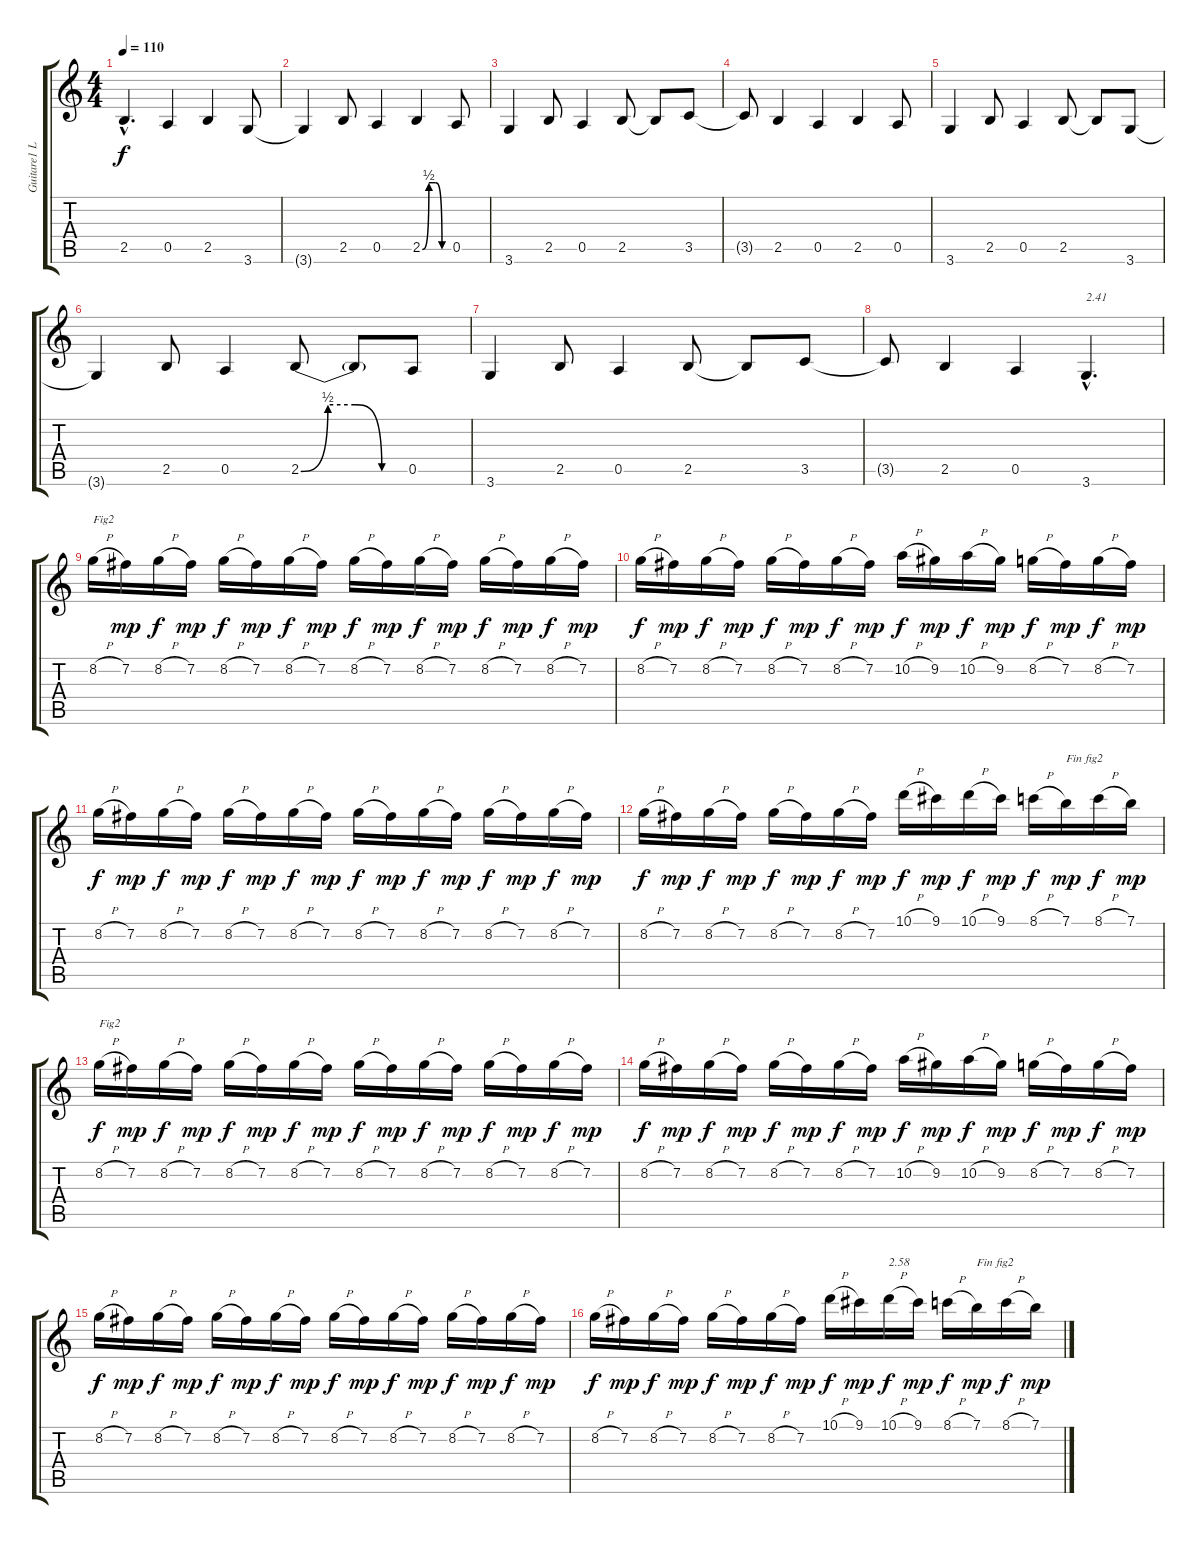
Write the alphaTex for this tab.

\track ("Guitare1 Live" "Guitare1 L") {instrument overdrivenguitar}
\staff {score tabs}
\tuning (E4 B3 G3 D3 A2 E2) {hide}
\ts (4 4)
\tempo 110
\clef g2
\ks c
2.5{hac}.4{d dy f} 0.5.4 2.5.4 3.6.8 |
3.6{t}.4 2.5.8 0.5.4 2.5{be (custom 0 0 15 2 30 2 45 0 60 0)}.4 0.5.8 |
3.6.4 2.5.8 0.5.4 2.5.8 2.5{t}.8 3.5.8 |
3.5{t}.8 2.5.4 0.5.4 2.5.4 0.5.8 |
3.6.4 2.5.8 0.5.4 2.5.8 2.5{t}.8 3.6.8 |
3.6{t}.4 2.5.8 0.5.4 2.5{be (custom 0 0 15 2 30 2 45 0 60 0)}.8 2.5{t}.8 0.5.8 |
3.6.4 2.5.8 0.5.4 2.5.8 2.5{t}.8 3.5.8 |
3.5{t}.8 2.5.4 0.5.4 3.6{hac}.4{d txt "2.41"} |
8.2{h}.16{txt "Fig2"} 7.2.16{dy mp} 8.2{h}.16{dy f} 7.2.16{dy mp} 8.2{h}.16{dy f} 7.2.16{dy mp} 8.2{h}.16{dy f} 7.2.16{dy mp} 8.2{h}.16{dy f} 7.2.16{dy mp} 8.2{h}.16{dy f} 7.2.16{dy mp} 8.2{h}.16{dy f} 7.2.16{dy mp} 8.2{h}.16{dy f} 7.2.16{dy mp} |
8.2{h}.16{dy f} 7.2.16{dy mp} 8.2{h}.16{dy f} 7.2.16{dy mp} 8.2{h}.16{dy f} 7.2.16{dy mp} 8.2{h}.16{dy f} 7.2.16{dy mp} 10.2{h}.16{dy f} 9.2.16{dy mp} 10.2{h}.16{dy f} 9.2.16{dy mp} 8.2{h}.16{dy f} 7.2.16{dy mp} 8.2{h}.16{dy f} 7.2.16{dy mp} |
8.2{h}.16{dy f} 7.2.16{dy mp} 8.2{h}.16{dy f} 7.2.16{dy mp} 8.2{h}.16{dy f} 7.2.16{dy mp} 8.2{h}.16{dy f} 7.2.16{dy mp} 8.2{h}.16{dy f} 7.2.16{dy mp} 8.2{h}.16{dy f} 7.2.16{dy mp} 8.2{h}.16{dy f} 7.2.16{dy mp} 8.2{h}.16{dy f} 7.2.16{dy mp} |
8.2{h}.16{dy f} 7.2.16{dy mp} 8.2{h}.16{dy f} 7.2.16{dy mp} 8.2{h}.16{dy f} 7.2.16{dy mp} 8.2{h}.16{dy f} 7.2.16{dy mp} 10.1{h}.16{dy f} 9.1.16{dy mp} 10.1{h}.16{dy f} 9.1.16{dy mp} 8.1{h}.16{dy f} 7.1.16{txt "Fin fig2" dy mp} 8.1{h}.16{dy f} 7.1.16{dy mp} |
8.2{h}.16{txt "Fig2" dy f} 7.2.16{dy mp} 8.2{h}.16{dy f} 7.2.16{dy mp} 8.2{h}.16{dy f} 7.2.16{dy mp} 8.2{h}.16{dy f} 7.2.16{dy mp} 8.2{h}.16{dy f} 7.2.16{dy mp} 8.2{h}.16{dy f} 7.2.16{dy mp} 8.2{h}.16{dy f} 7.2.16{dy mp} 8.2{h}.16{dy f} 7.2.16{dy mp} |
8.2{h}.16{dy f} 7.2.16{dy mp} 8.2{h}.16{dy f} 7.2.16{dy mp} 8.2{h}.16{dy f} 7.2.16{dy mp} 8.2{h}.16{dy f} 7.2.16{dy mp} 10.2{h}.16{dy f} 9.2.16{dy mp} 10.2{h}.16{dy f} 9.2.16{dy mp} 8.2{h}.16{dy f} 7.2.16{dy mp} 8.2{h}.16{dy f} 7.2.16{dy mp} |
8.2{h}.16{dy f} 7.2.16{dy mp} 8.2{h}.16{dy f} 7.2.16{dy mp} 8.2{h}.16{dy f} 7.2.16{dy mp} 8.2{h}.16{dy f} 7.2.16{dy mp} 8.2{h}.16{dy f} 7.2.16{dy mp} 8.2{h}.16{dy f} 7.2.16{dy mp} 8.2{h}.16{dy f} 7.2.16{dy mp} 8.2{h}.16{dy f} 7.2.16{dy mp} |
8.2{h}.16{dy f} 7.2.16{dy mp} 8.2{h}.16{dy f} 7.2.16{dy mp} 8.2{h}.16{dy f} 7.2.16{dy mp} 8.2{h}.16{dy f} 7.2.16{dy mp} 10.1{h}.16{dy f} 9.1.16{dy mp} 10.1{h}.16{txt "2.58" dy f} 9.1.16{dy mp} 8.1{h}.16{dy f} 7.1.16{txt "Fin fig2" dy mp} 8.1{h}.16{dy f} 7.1.16{dy mp}
